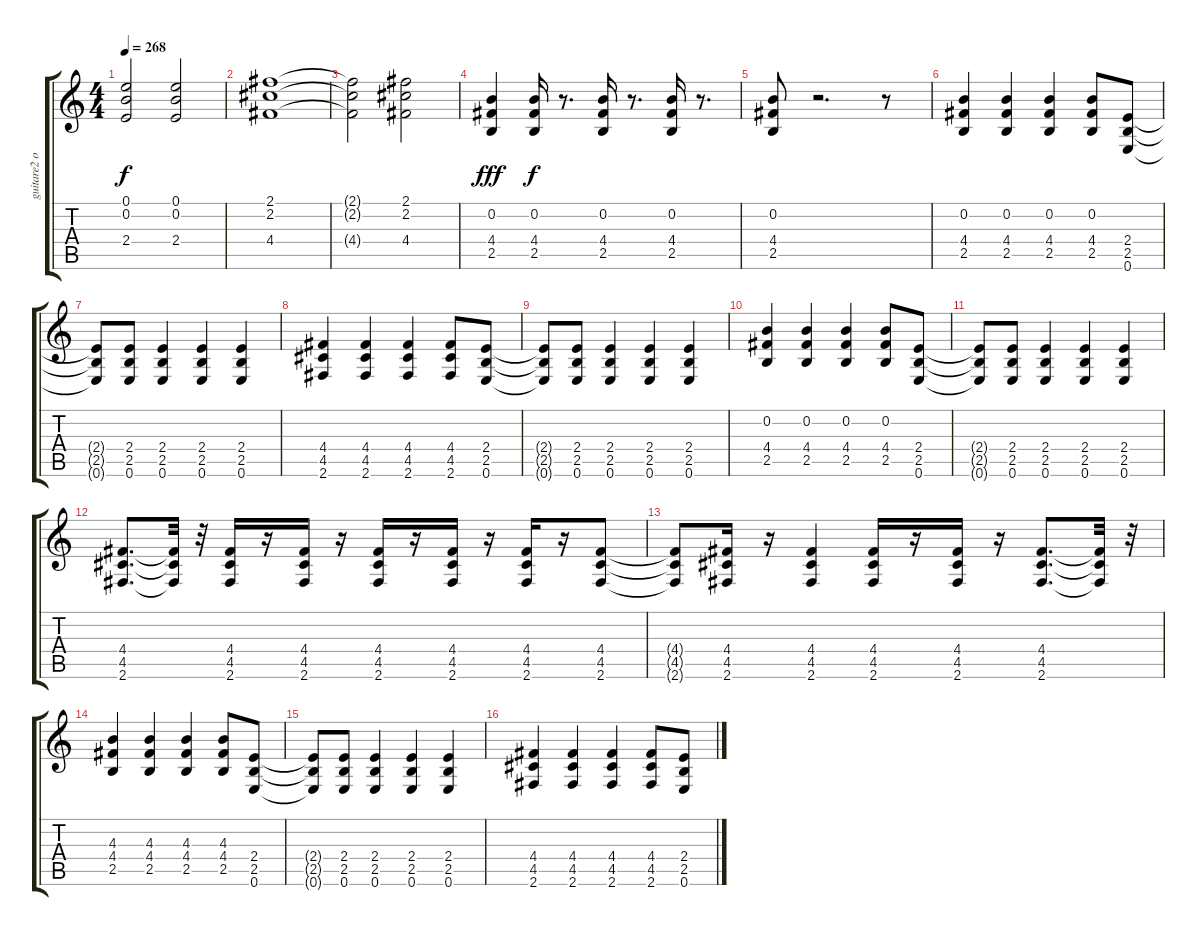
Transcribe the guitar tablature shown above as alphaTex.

\track ("guitare2 overdrive" "guitare2 o") {instrument overdrivenguitar}
\staff {score tabs}
\tuning (E4 B3 G3 D3 A2 E2) {hide}
\ts (4 4)
\tempo 268
\clef g2
\ks c
(0.1{t} 0.2{t} 2.4{t}).2{dy f} (0.1 0.2 2.4).2 |
(2.1 2.2 4.4).1 |
(2.1{t} 2.2{t} 4.4{t}).2 (2.1 2.2 4.4).2 |
(0.2 4.4 2.5).4{dy fff} (0.2 4.4 2.5).16{dy f} r.8{d} (0.2 4.4 2.5).16 r.8{d} (0.2 4.4 2.5).16 r.8{d} |
(0.2 4.4 2.5).8 r.2{d} r.8 |
(0.2 4.4 2.5).4 (0.2 4.4 2.5).4 (0.2 4.4 2.5).4 (0.2 4.4 2.5).8 (2.4 2.5 0.6).8 |
(2.4{t} 2.5{t} 0.6{t}).8 (2.4 2.5 0.6).8 (2.4 2.5 0.6).4 (2.4 2.5 0.6).4 (2.4 2.5 0.6).4 |
(4.4 4.5 2.6).4 (4.4 4.5 2.6).4 (4.4 4.5 2.6).4 (4.4 4.5 2.6).8 (2.4 2.5 0.6).8 |
(2.4{t} 2.5{t} 0.6{t}).8 (2.4 2.5 0.6).8 (2.4 2.5 0.6).4 (2.4 2.5 0.6).4 (2.4 2.5 0.6).4 |
(0.2 4.4 2.5).4 (0.2 4.4 2.5).4 (0.2 4.4 2.5).4 (0.2 4.4 2.5).8 (2.4 2.5 0.6).8 |
(2.4{t} 2.5{t} 0.6{t}).8 (2.4 2.5 0.6).8 (2.4 2.5 0.6).4 (2.4 2.5 0.6).4 (2.4 2.5 0.6).4 |
(4.4 4.5 2.6).8{d} (4.4{t} 4.5{t} 2.6{t}).32 r.32 (4.4 4.5 2.6).16 r.16 (4.4 4.5 2.6).16 r.16 (4.4 4.5 2.6).16 r.16 (4.4 4.5 2.6).16 r.16 (4.4 4.5 2.6).16 r.16 (4.4 4.5 2.6).8 |
(4.4{t} 4.5{t} 2.6{t}).8 (4.4 4.5 2.6).16 r.16 (4.4 4.5 2.6).4 (4.4 4.5 2.6).16 r.16 (4.4 4.5 2.6).16 r.16 (4.4 4.5 2.6).8{d} (4.4{t} 4.5{t} 2.6{t}).32 r.32 |
(4.3 4.4 2.5).4 (4.3 4.4 2.5).4 (4.3 4.4 2.5).4 (4.3 4.4 2.5).8 (2.4 2.5 0.6).8 |
(2.4{t} 2.5{t} 0.6{t}).8 (2.4 2.5 0.6).8 (2.4 2.5 0.6).4 (2.4 2.5 0.6).4 (2.4 2.5 0.6).4 |
(4.4 4.5 2.6).4 (4.4 4.5 2.6).4 (4.4 4.5 2.6).4 (4.4 4.5 2.6).8 (2.4 2.5 0.6).8
